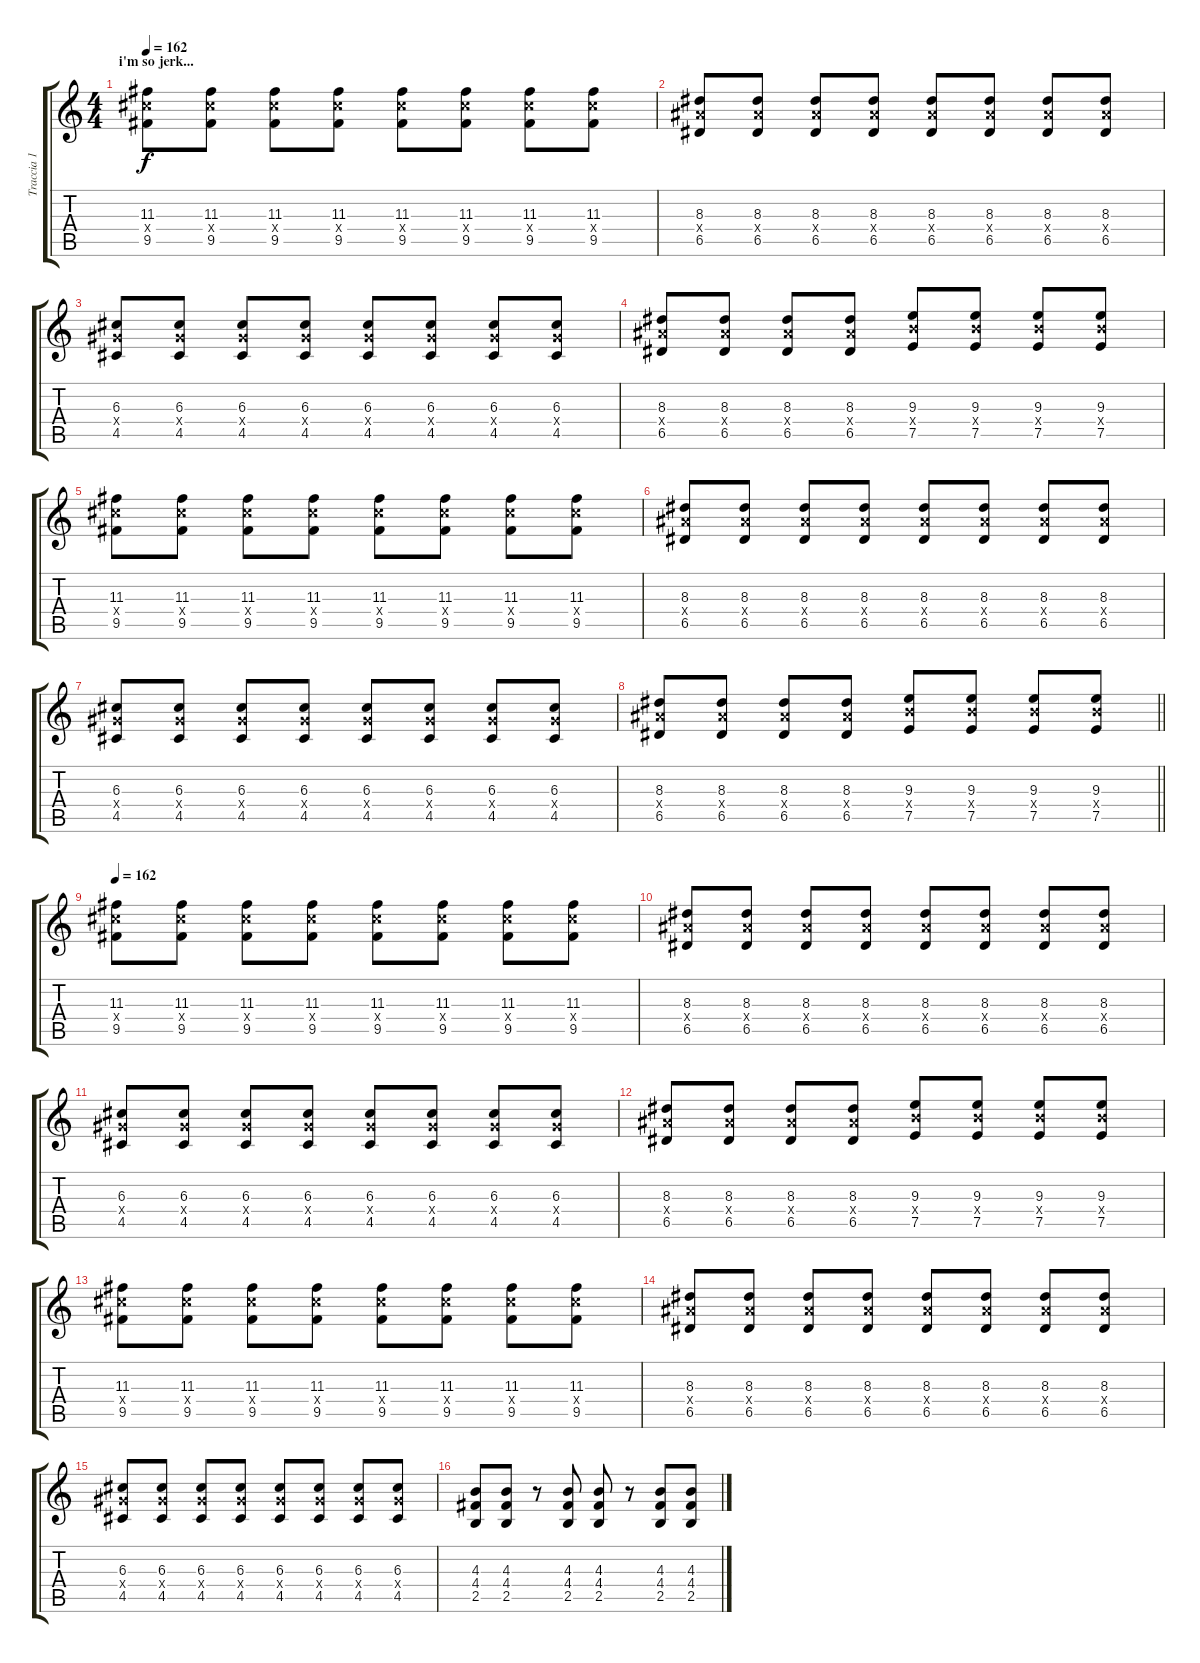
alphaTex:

\track ("Traccia 1" "Traccia 1") {instrument distortionguitar}
\staff {score tabs}
\tuning (E4 B3 G3 D3 A2 E2) {hide}
\ts (4 4)
\section ("" "i'm so jerk...")
\tempo 162
\clef g2
\ks c
(11.3 11.4{x} 9.5).8{dy f} (11.3 11.4{x} 9.5).8 (11.3 11.4{x} 9.5).8 (11.3 11.4{x} 9.5).8 (11.3 11.4{x} 9.5).8 (11.3 11.4{x} 9.5).8 (11.3 11.4{x} 9.5).8 (11.3 11.4{x} 9.5).8 |
(8.3 8.4{x} 6.5).8 (8.3 8.4{x} 6.5).8 (8.3 8.4{x} 6.5).8 (8.3 8.4{x} 6.5).8 (8.3 8.4{x} 6.5).8 (8.3 8.4{x} 6.5).8 (8.3 8.4{x} 6.5).8 (8.3 8.4{x} 6.5).8 |
(6.3 6.4{x} 4.5).8 (6.3 6.4{x} 4.5).8 (6.3 6.4{x} 4.5).8 (6.3 6.4{x} 4.5).8 (6.3 6.4{x} 4.5).8 (6.3 6.4{x} 4.5).8 (6.3 6.4{x} 4.5).8 (6.3 6.4{x} 4.5).8 |
(8.3 8.4{x} 6.5).8 (8.3 8.4{x} 6.5).8 (8.3 8.4{x} 6.5).8 (8.3 8.4{x} 6.5).8 (9.3 9.4{x} 7.5).8 (9.3 9.4{x} 7.5).8 (9.3 9.4{x} 7.5).8 (9.3 9.4{x} 7.5).8 |
(11.3 11.4{x} 9.5).8 (11.3 11.4{x} 9.5).8 (11.3 11.4{x} 9.5).8 (11.3 11.4{x} 9.5).8 (11.3 11.4{x} 9.5).8 (11.3 11.4{x} 9.5).8 (11.3 11.4{x} 9.5).8 (11.3 11.4{x} 9.5).8 |
(8.3 8.4{x} 6.5).8 (8.3 8.4{x} 6.5).8 (8.3 8.4{x} 6.5).8 (8.3 8.4{x} 6.5).8 (8.3 8.4{x} 6.5).8 (8.3 8.4{x} 6.5).8 (8.3 8.4{x} 6.5).8 (8.3 8.4{x} 6.5).8 |
(6.3 6.4{x} 4.5).8 (6.3 6.4{x} 4.5).8 (6.3 6.4{x} 4.5).8 (6.3 6.4{x} 4.5).8 (6.3 6.4{x} 4.5).8 (6.3 6.4{x} 4.5).8 (6.3 6.4{x} 4.5).8 (6.3 6.4{x} 4.5).8 |
\barLineRight lightlight
(8.3 8.4{x} 6.5).8 (8.3 8.4{x} 6.5).8 (8.3 8.4{x} 6.5).8 (8.3 8.4{x} 6.5).8 (9.3 9.4{x} 7.5).8 (9.3 9.4{x} 7.5).8 (9.3 9.4{x} 7.5).8 (9.3 9.4{x} 7.5).8 |
\tempo 162
(11.3 11.4{x} 9.5).8 (11.3 11.4{x} 9.5).8 (11.3 11.4{x} 9.5).8 (11.3 11.4{x} 9.5).8 (11.3 11.4{x} 9.5).8 (11.3 11.4{x} 9.5).8 (11.3 11.4{x} 9.5).8 (11.3 11.4{x} 9.5).8 |
(8.3 8.4{x} 6.5).8 (8.3 8.4{x} 6.5).8 (8.3 8.4{x} 6.5).8 (8.3 8.4{x} 6.5).8 (8.3 8.4{x} 6.5).8 (8.3 8.4{x} 6.5).8 (8.3 8.4{x} 6.5).8 (8.3 8.4{x} 6.5).8 |
(6.3 6.4{x} 4.5).8 (6.3 6.4{x} 4.5).8 (6.3 6.4{x} 4.5).8 (6.3 6.4{x} 4.5).8 (6.3 6.4{x} 4.5).8 (6.3 6.4{x} 4.5).8 (6.3 6.4{x} 4.5).8 (6.3 6.4{x} 4.5).8 |
(8.3 8.4{x} 6.5).8 (8.3 8.4{x} 6.5).8 (8.3 8.4{x} 6.5).8 (8.3 8.4{x} 6.5).8 (9.3 9.4{x} 7.5).8 (9.3 9.4{x} 7.5).8 (9.3 9.4{x} 7.5).8 (9.3 9.4{x} 7.5).8 |
(11.3 11.4{x} 9.5).8 (11.3 11.4{x} 9.5).8 (11.3 11.4{x} 9.5).8 (11.3 11.4{x} 9.5).8 (11.3 11.4{x} 9.5).8 (11.3 11.4{x} 9.5).8 (11.3 11.4{x} 9.5).8 (11.3 11.4{x} 9.5).8 |
(8.3 8.4{x} 6.5).8 (8.3 8.4{x} 6.5).8 (8.3 8.4{x} 6.5).8 (8.3 8.4{x} 6.5).8 (8.3 8.4{x} 6.5).8 (8.3 8.4{x} 6.5).8 (8.3 8.4{x} 6.5).8 (8.3 8.4{x} 6.5).8 |
(6.3 6.4{x} 4.5).8 (6.3 6.4{x} 4.5).8 (6.3 6.4{x} 4.5).8 (6.3 6.4{x} 4.5).8 (6.3 6.4{x} 4.5).8 (6.3 6.4{x} 4.5).8 (6.3 6.4{x} 4.5).8 (6.3 6.4{x} 4.5).8 |
(4.3 4.4 2.5).8 (4.3 4.4 2.5).8 r.8 (4.3 4.4 2.5).8 (4.3 4.4 2.5).8 r.8 (4.3 4.4 2.5).8 (4.3 4.4 2.5).8
